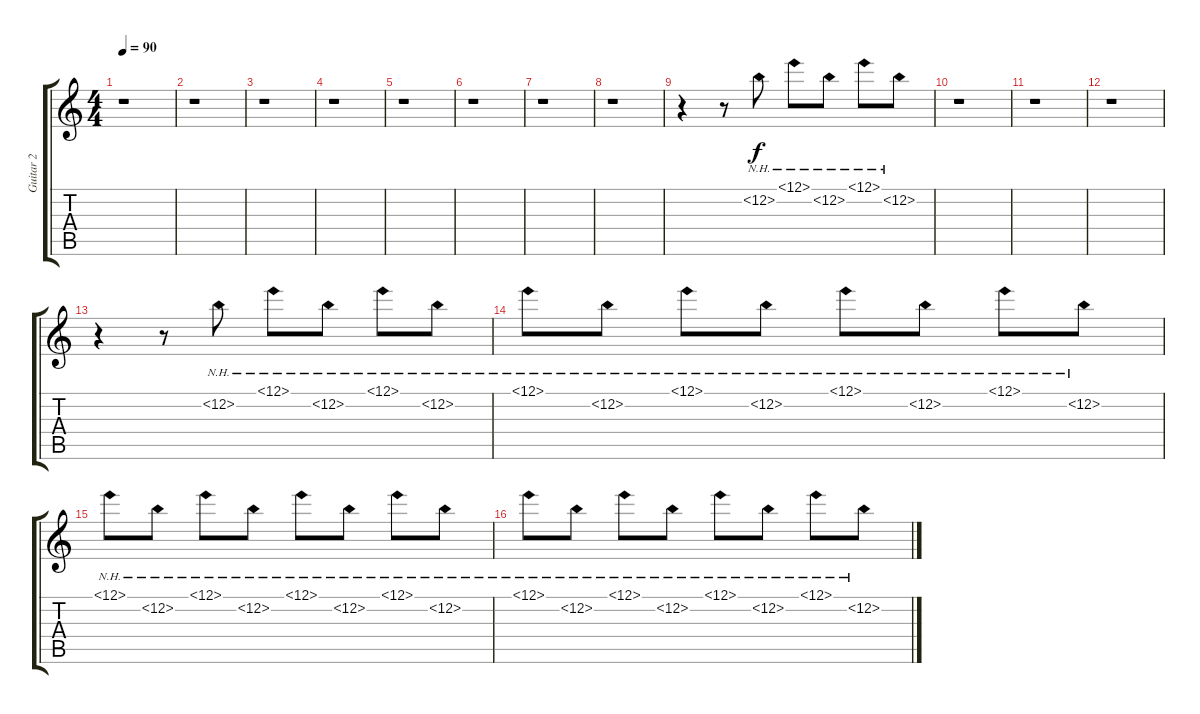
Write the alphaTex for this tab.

\track ("Guitar 2" "Guitar 2") {instrument acousticguitarsteel}
\staff {score tabs}
\tuning (E4 B3 G3 D3 A2 E2) {hide}
\ts (4 4)
\tempo 90
\clef g2
\ks c
r.1{dy f} |
r.1 |
r.1 |
r.1 |
r.1 |
r.1 |
r.1 |
r.1 |
r.4{volume 9 balance 8} r.8 12.2{nh}.8 12.1{nh}.8 12.2{nh}.8 12.1{nh}.8 12.2{nh}.8 |
r.1 |
r.1 |
r.1 |
r.4{volume 9 balance 8} r.8 12.2{nh}.8 12.1{nh}.8 12.2{nh}.8 12.1{nh}.8 12.2{nh}.8 |
12.1{nh}.8 12.2{nh}.8 12.1{nh}.8 12.2{nh}.8 12.1{nh}.8 12.2{nh}.8 12.1{nh}.8 12.2{nh}.8 |
12.1{nh}.8 12.2{nh}.8 12.1{nh}.8 12.2{nh}.8 12.1{nh}.8 12.2{nh}.8 12.1{nh}.8 12.2{nh}.8 |
12.1{nh}.8 12.2{nh}.8 12.1{nh}.8 12.2{nh}.8 12.1{nh}.8 12.2{nh}.8 12.1{nh}.8 12.2{nh}.8
